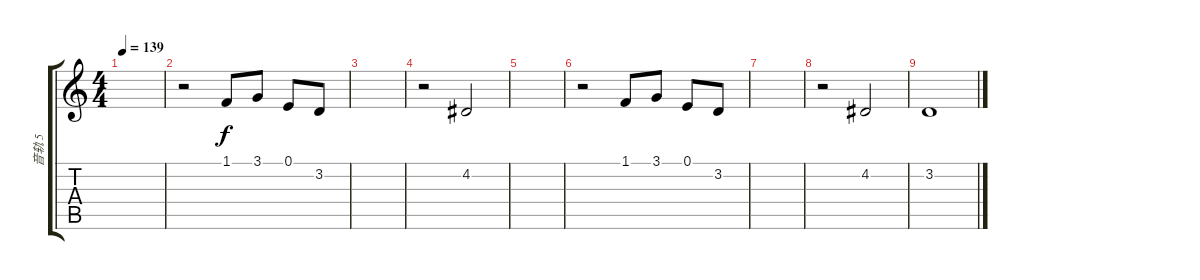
\track ("音轨 5" "音轨 5") {instrument stringensemble1}
\staff {score tabs}
\tuning (E4 B3 G3 D3 A2 E2) {hide}
\ts (4 4)
\tempo 139
\clef g2
\ks c
|
r.2 1.1.8 3.1.8 0.1.8 3.2.8 |
|
r.2 4.2.2 |
|
r.2 1.1.8 3.1.8 0.1.8 3.2.8 |
|
r.2 4.2.2 |
3.2.1
